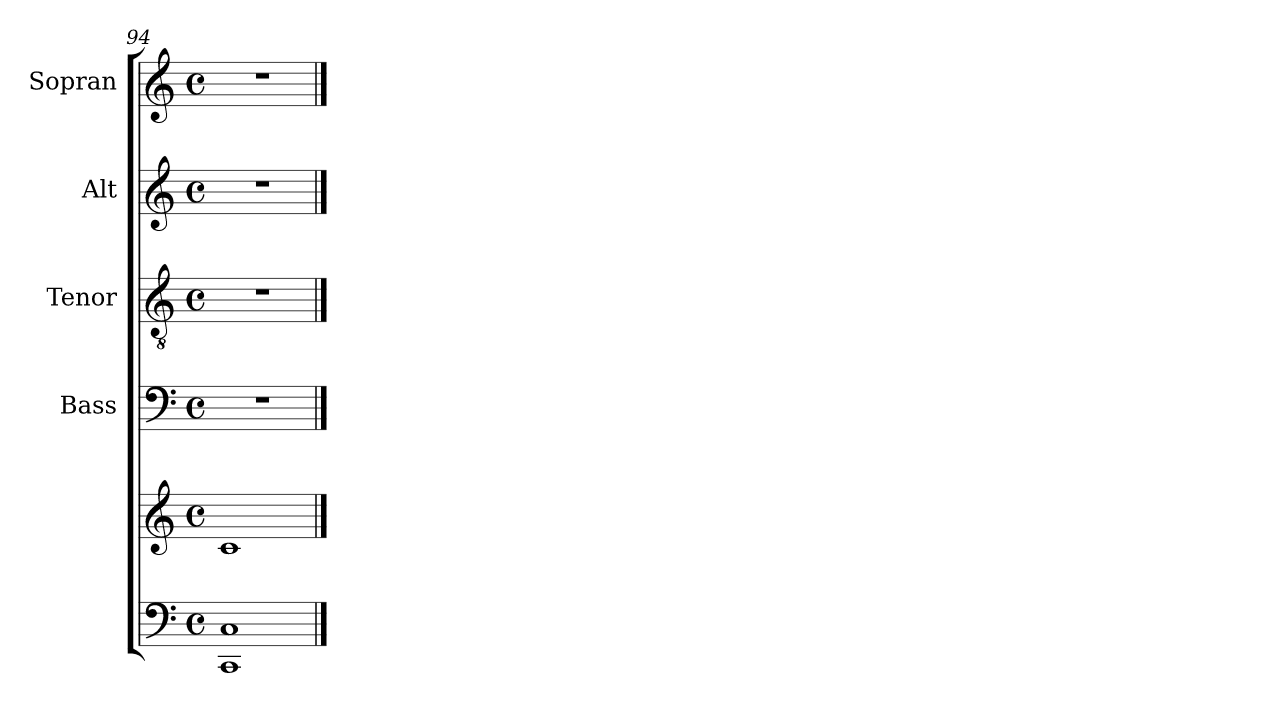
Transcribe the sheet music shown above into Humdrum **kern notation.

**kern	**kern	**kern	**kern	**kern	**kern
*part5	*part5	*part4	*part3	*part2	*part1
*staff6	*staff5	*staff4	*staff3	*staff2	*staff1
*	*	*I"Bass	*I"Tenor	*I"Alt	*I"Sopran
*	*	*I'B.	*I'T.	*I'A.	*I'S.
*clefF4	*clefG2	*clefF4	*clefGv2	*clefG2	*clefG2
*k[]	*k[]	*k[]	*k[]	*k[]	*k[]
*C:	*C:	*C:	*C:	*C:	*C:
*M4/4	*M4/4	*M4/4	*M4/4	*M4/4	*M4/4
*met(c)	*met(c)	*met(c)	*met(c)	*met(c)	*met(c)
=94	=94	=94	=94	=94	=94
1CC 1C	1c	1r	1r	1r	1r
==	==	==	==	==	==
*-	*-	*-	*-	*-	*-
